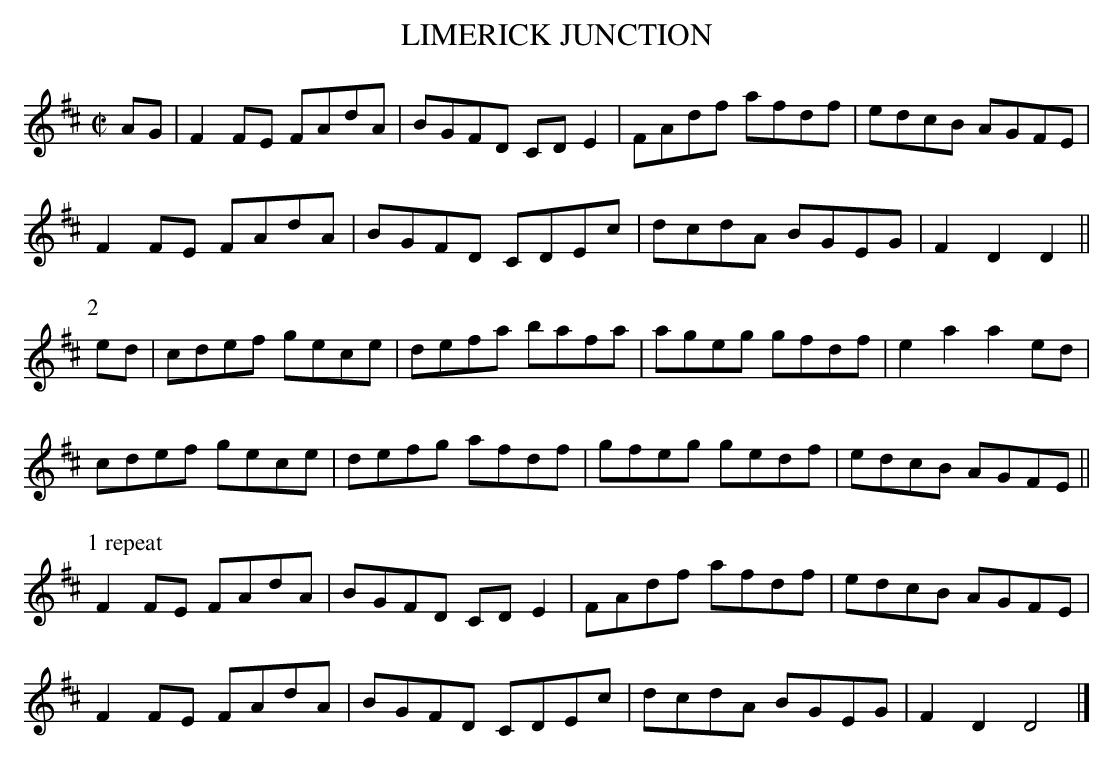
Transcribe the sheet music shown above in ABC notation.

X:1
T:LIMERICK JUNCTION
M:C|
L:1/8
K:D
AG|F2FE FAdA|BGFD CDE2|FAdf afdf|edcB AGFE|
F2FE FAdA|BGFD CDEc|dcdA BGEG|F2D2D2||
P:2
ed|cdef gece|defa bafa|ageg gfdf|e2a2 a2ed|
cdef gece|defg afdf|gfeg gedf|edcB AGFE||
P:1 repeat
F2FE FAdA|BGFD CDE2|FAdf afdf|edcB AGFE|
F2FE FAdA|BGFD CDEc|dcdA BGEG|F2D2D4|]
